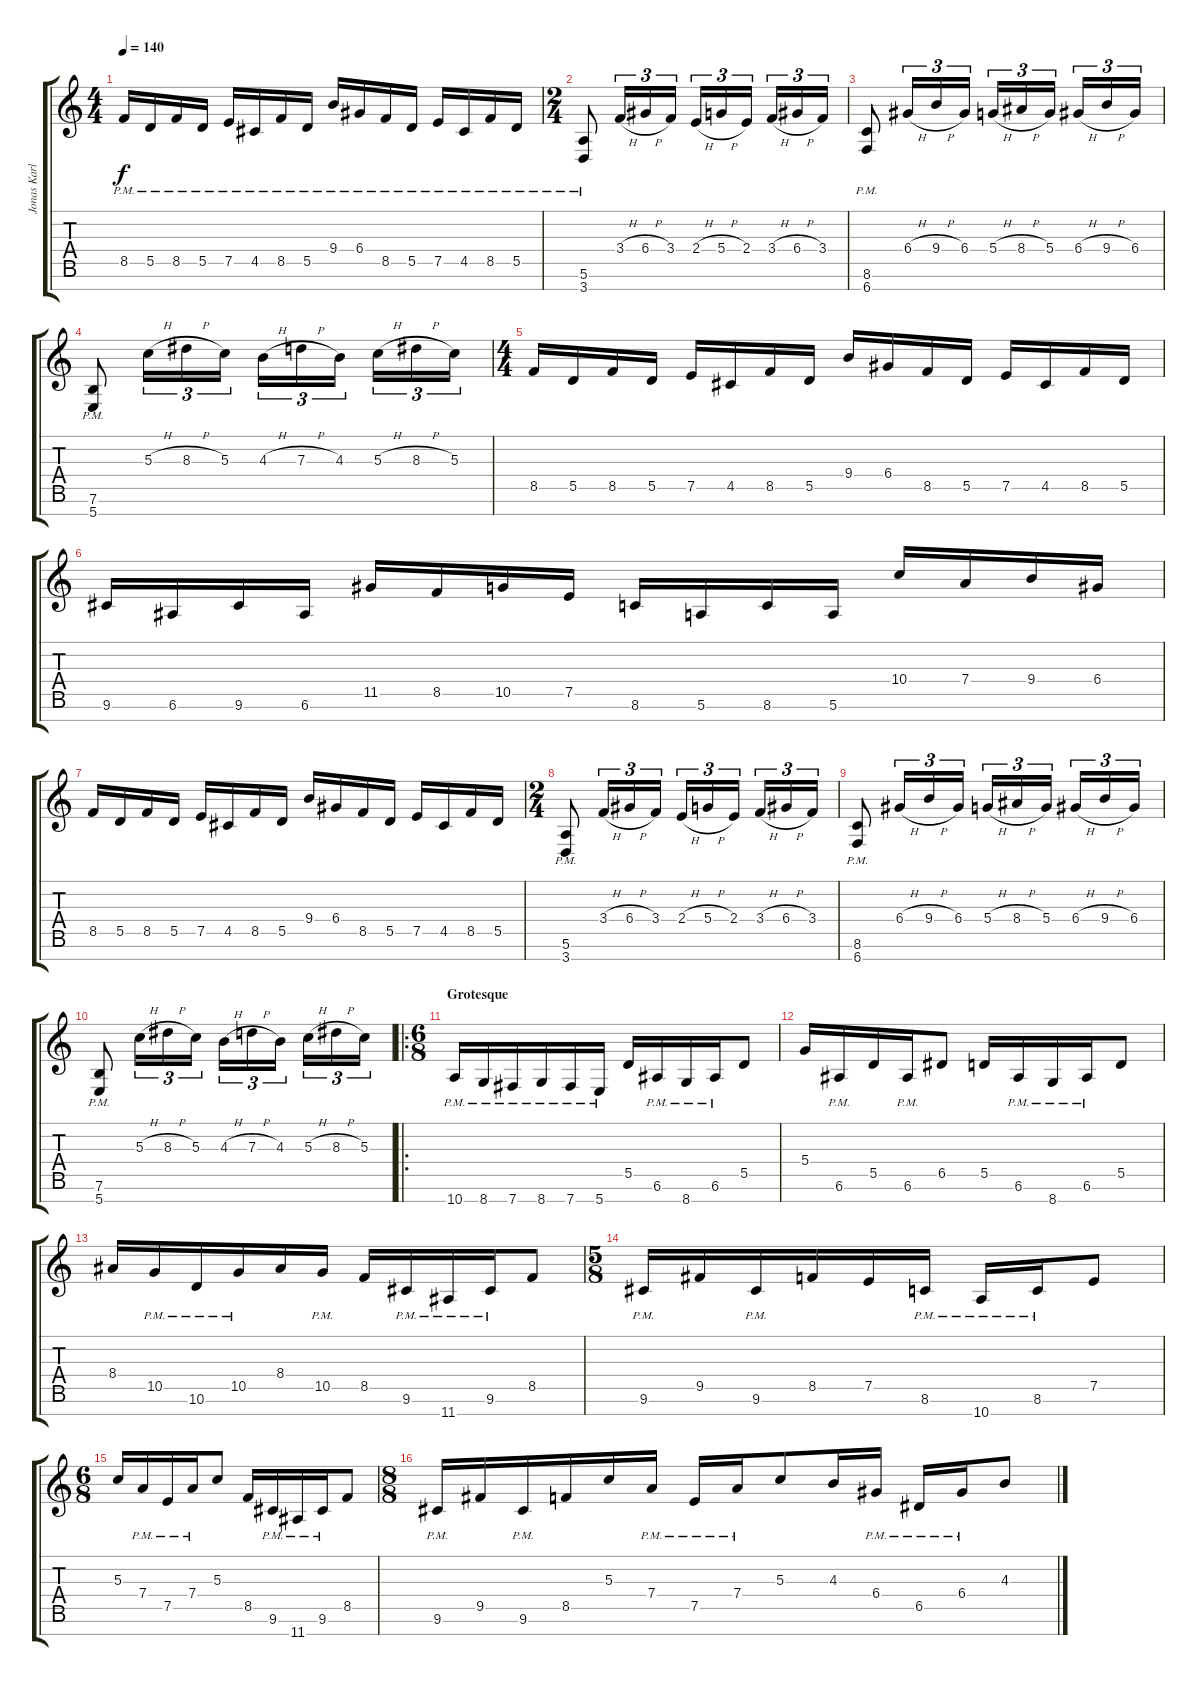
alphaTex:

\track ("Jonas Karlsson" "Jonas Karl") {instrument distortionguitar}
\staff {score tabs}
\tuning (E4 B3 G3 D3 A2 E2 B1) {hide}
\ts (4 4)
\tempo 140
\clef g2
\ks c
8.5{pm}.16{dy f} 5.5{pm}.16 8.5{pm}.16 5.5{pm}.16 7.5{pm}.16 4.5{pm}.16 8.5{pm}.16 5.5{pm}.16 9.4{pm}.16 6.4{pm}.16 8.5{pm}.16 5.5{pm}.16 7.5{pm}.16 4.5{pm}.16 8.5{pm}.16 5.5{pm}.16 |
\ts (2 4)
(5.6{pm} 3.7{pm}).8 3.4{h}.16{tu (3 2)} 6.4{h}.16{tu (3 2)} 3.4.16{tu (3 2)} 2.4{h}.16{tu (3 2)} 5.4{h}.16{tu (3 2)} 2.4.16{tu (3 2)} 3.4{h}.16{tu (3 2)} 6.4{h}.16{tu (3 2)} 3.4.16{tu (3 2)} |
(8.6{pm} 6.7{pm}).8 6.4{h}.16{tu (3 2)} 9.4{h}.16{tu (3 2)} 6.4.16{tu (3 2)} 5.4{h}.16{tu (3 2)} 8.4{h}.16{tu (3 2)} 5.4.16{tu (3 2)} 6.4{h}.16{tu (3 2)} 9.4{h}.16{tu (3 2)} 6.4.16{tu (3 2)} |
(7.6{pm} 5.7{pm}).8 5.3{h}.16{tu (3 2)} 8.3{h}.16{tu (3 2)} 5.3.16{tu (3 2)} 4.3{h}.16{tu (3 2)} 7.3{h}.16{tu (3 2)} 4.3.16{tu (3 2)} 5.3{h}.16{tu (3 2)} 8.3{h}.16{tu (3 2)} 5.3.16{tu (3 2)} |
\ts (4 4)
8.5.16 5.5.16 8.5.16 5.5.16 7.5.16 4.5.16 8.5.16 5.5.16 9.4.16 6.4.16 8.5.16 5.5.16 7.5.16 4.5.16 8.5.16 5.5.16 |
9.6.16 6.6.16 9.6.16 6.6.16 11.5.16 8.5.16 10.5.16 7.5.16 8.6.16 5.6.16 8.6.16 5.6.16 10.4.16 7.4.16 9.4.16 6.4.16 |
8.5.16 5.5.16 8.5.16 5.5.16 7.5.16 4.5.16 8.5.16 5.5.16 9.4.16 6.4.16 8.5.16 5.5.16 7.5.16 4.5.16 8.5.16 5.5.16 |
\ts (2 4)
(5.6{pm} 3.7{pm}).8 3.4{h}.16{tu (3 2)} 6.4{h}.16{tu (3 2)} 3.4.16{tu (3 2)} 2.4{h}.16{tu (3 2)} 5.4{h}.16{tu (3 2)} 2.4.16{tu (3 2)} 3.4{h}.16{tu (3 2)} 6.4{h}.16{tu (3 2)} 3.4.16{tu (3 2)} |
(8.6{pm} 6.7{pm}).8 6.4{h}.16{tu (3 2)} 9.4{h}.16{tu (3 2)} 6.4.16{tu (3 2)} 5.4{h}.16{tu (3 2)} 8.4{h}.16{tu (3 2)} 5.4.16{tu (3 2)} 6.4{h}.16{tu (3 2)} 9.4{h}.16{tu (3 2)} 6.4.16{tu (3 2)} |
(7.6{pm} 5.7{pm}).8 5.3{h}.16{tu (3 2)} 8.3{h}.16{tu (3 2)} 5.3.16{tu (3 2)} 4.3{h}.16{tu (3 2)} 7.3{h}.16{tu (3 2)} 4.3.16{tu (3 2)} 5.3{h}.16{tu (3 2)} 8.3{h}.16{tu (3 2)} 5.3.16{tu (3 2)} |
\ro
\ts (6 8)
\section ("" "Grotesque")
10.7{pm}.16 8.7{pm}.16 7.7{pm}.16 8.7{pm}.16 7.7{pm}.16 5.7{pm}.16 5.5.16 6.6{pm}.16 8.7{pm}.16 6.6{pm}.16 5.5.8 |
5.4.16 6.6{pm}.16 5.5.16 6.6{pm}.16 6.5.8 5.5.16 6.6{pm}.16 8.7{pm}.16 6.6{pm}.16 5.5.8 |
8.4.16 10.5{pm}.16 10.6{pm}.16 10.5{pm}.16 8.4.16 10.5{pm}.16 8.5.16 9.6{pm}.16 11.7{pm}.16 9.6{pm}.16 8.5.8 |
\ts (5 8)
9.6{pm}.16 9.5.16 9.6{pm}.16 8.5.16 7.5.16 8.6{pm}.16 10.7{pm}.16 8.6{pm}.16 7.5.8 |
\ts (6 8)
5.3.16 7.4{pm}.16 7.5{pm}.16 7.4{pm}.16 5.3.8 8.5.16 9.6{pm}.16 11.7{pm}.16 9.6{pm}.16 8.5.8 |
\ts (8 8)
9.6{pm}.16 9.5.16 9.6{pm}.16 8.5.16 5.3.16 7.4{pm}.16 7.5{pm}.16 7.4{pm}.16 5.3.8 4.3.16 6.4{pm}.16 6.5{pm}.16 6.4{pm}.16 4.3.8
